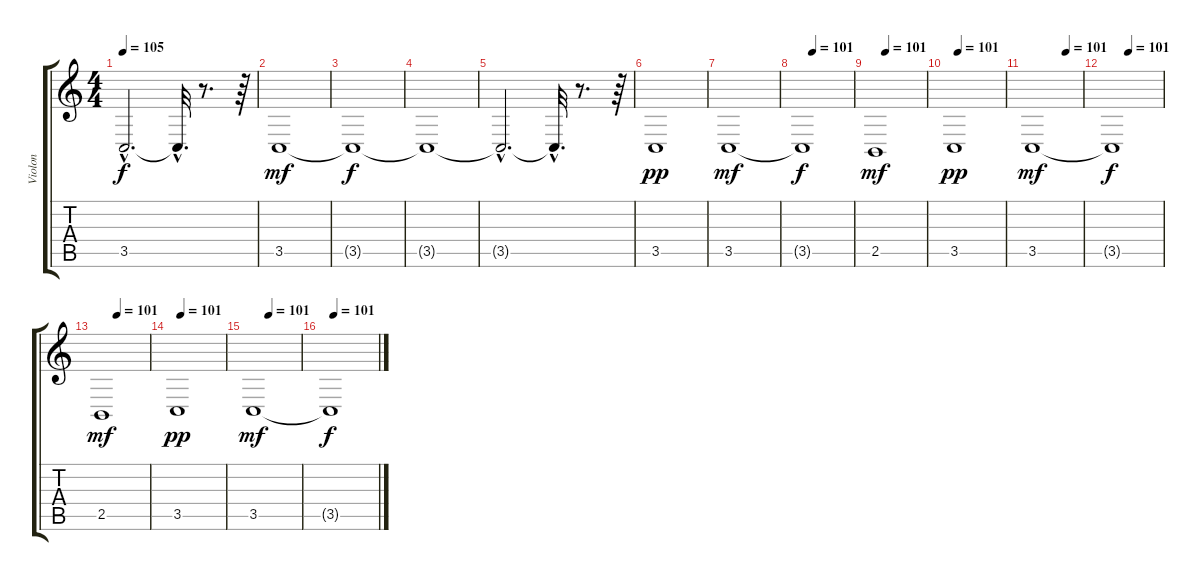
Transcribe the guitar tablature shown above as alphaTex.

\track ("Violon" "Violon") {instrument violin}
\staff {score tabs}
\tuning (E4 B3 G3 D3 A2 E2) {hide}
\ts (4 4)
\tempo 105
\clef g2
\ks c
3.5{hac t}.2{d dy f} 3.5{hac t}.32{d} r.8{d} r.64 |
3.5.1{dy mf} |
3.5{t}.1{dy f} |
3.5{t}.1 |
3.5{hac t}.2{d} 3.5{hac t}.32{d} r.8{d} r.64 |
3.5.1{dy pp} |
3.5.1{dy mf} |
\tempo (101 0.21875)
3.5{t}.1{dy f} |
\tempo (101 0.21875)
2.5.1{dy mf} |
\tempo (101 0.09375)
3.5.1{dy pp} |
\tempo (101 0.6875)
3.5.1{dy mf} |
\tempo (101 0.34375)
3.5{t}.1{dy f} |
\tempo (101 0.34375)
2.5.1{dy mf} |
\tempo (101 0.09375)
3.5.1{dy pp} |
\tempo (101 0.34375)
3.5.1{dy mf} |
\tempo (101 0.09375)
3.5{t}.1{dy f}
